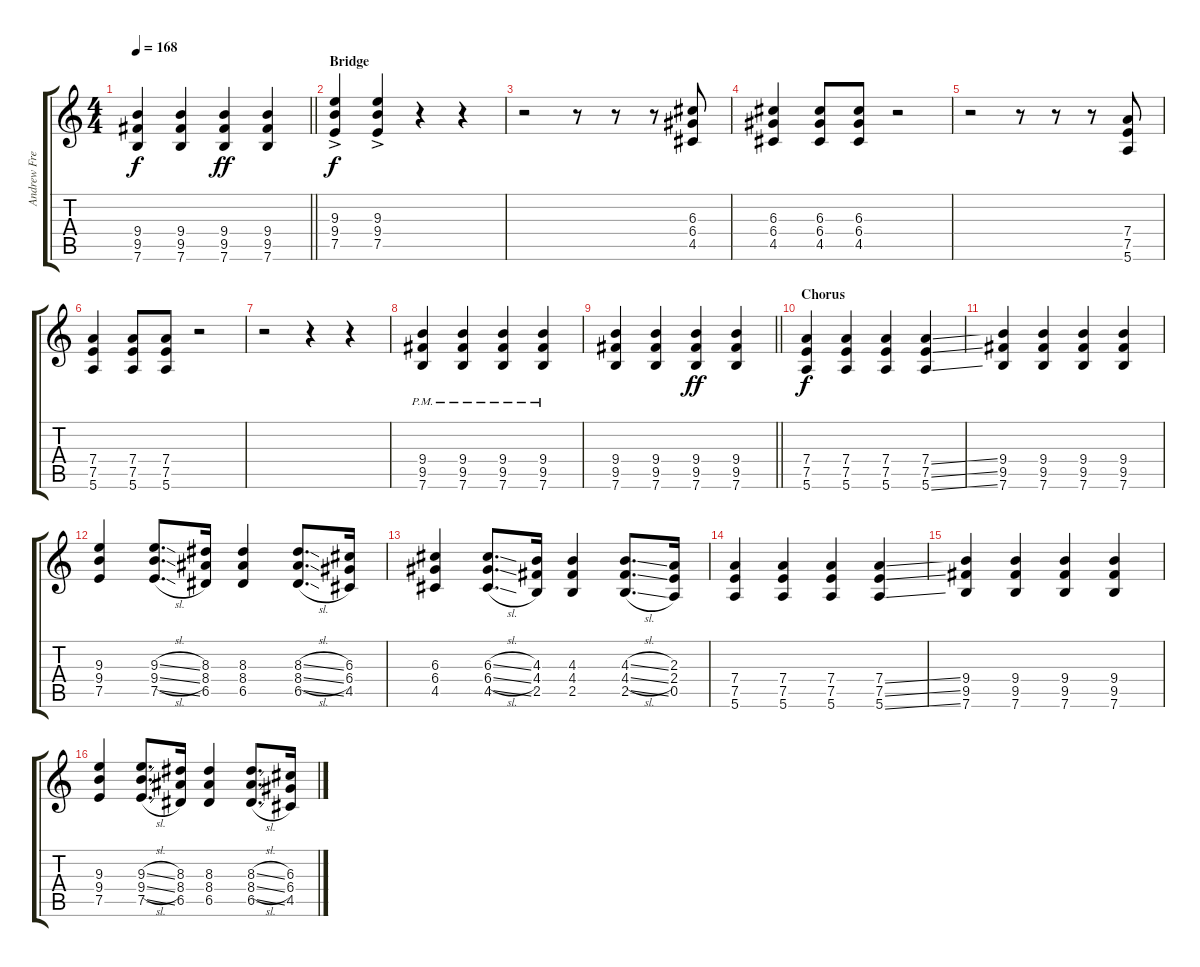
\track ("Andrew Freeman" "Andrew Fre") {instrument distortionguitar}
\staff {score tabs}
\tuning (E4 B3 G3 D3 A2 E2) {hide}
\ts (4 4)
\tempo 168
\clef g2
\barLineRight lightlight
\ks c
(9.4 9.5 7.6).4{dy f} (9.4 9.5 7.6).4 (9.4 9.5 7.6).4{dy ff} (9.4 9.5 7.6).4 |
\section ("" "Bridge")
(9.3{ac} 9.4{ac} 7.5{ac}).4{dy f} (9.3{ac} 9.4{ac} 7.5{ac}).4 r.4 r.4 |
r.2 r.8 r.8 r.8 (6.3 6.4 4.5).8 |
(6.3 6.4 4.5).4 (6.3 6.4 4.5).8 (6.3 6.4 4.5).8 r.2 |
r.2 r.8 r.8 r.8 (7.4 7.5 5.6).8 |
(7.4 7.5 5.6).4 (7.4 7.5 5.6).8 (7.4 7.5 5.6).8 r.2 |
r.2 r.4 r.4 |
(9.4{pm} 9.5{pm} 7.6).4 (9.4{pm} 9.5 7.6).4 (9.4{pm} 9.5 7.6).4 (9.4{pm} 9.5 7.6).4 |
\barLineRight lightlight
(9.4 9.5 7.6).4 (9.4 9.5 7.6).4 (9.4 9.5 7.6).4{dy ff} (9.4 9.5 7.6).4 |
\section ("" "Chorus")
(7.4 7.5 5.6).4{dy f} (7.4 7.5 5.6).4 (7.4 7.5 5.6).4 (7.4{ss} 7.5{ss} 5.6{ss}).4 |
(9.4 9.5 7.6).4 (9.4 9.5 7.6).4 (9.4 9.5 7.6).4 (9.4 9.5 7.6).4 |
(9.3 9.4 7.5).4 (9.3{sl} 9.4{sl} 7.5{sl}).8{d} (8.3 8.4 6.5).16 (8.3 8.4 6.5).4 (8.3{sl} 8.4{sl} 6.5{sl}).8{d} (6.3 6.4 4.5).16 |
(6.3 6.4 4.5).4 (6.3{sl} 6.4{sl} 4.5{sl}).8{d} (4.3 4.4 2.5).16 (4.3 4.4 2.5).4 (4.3{sl} 4.4{sl} 2.5{sl}).8{d} (2.3 2.4 0.5).16 |
(7.4 7.5 5.6).4 (7.4 7.5 5.6).4 (7.4 7.5 5.6).4 (7.4{ss} 7.5{ss} 5.6{ss}).4 |
(9.4 9.5 7.6).4 (9.4 9.5 7.6).4 (9.4 9.5 7.6).4 (9.4 9.5 7.6).4 |
(9.3 9.4 7.5).4 (9.3{sl} 9.4{sl} 7.5{sl}).8{d} (8.3 8.4 6.5).16 (8.3 8.4 6.5).4 (8.3{sl} 8.4{sl} 6.5{sl}).8{d} (6.3 6.4 4.5).16
